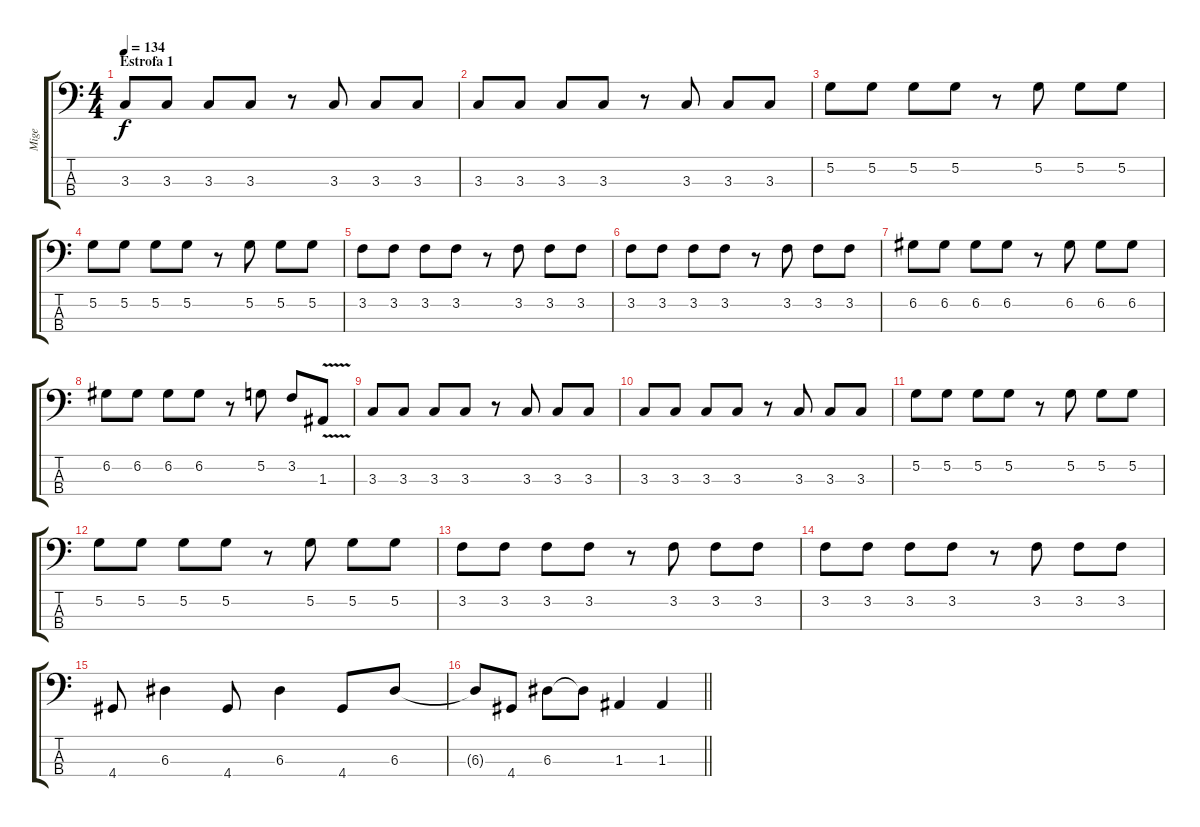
\track ("Mige" "Mige") {instrument electricbassfinger}
\staff {score tabs}
\tuning (G2 D2 A1 E1) {hide}
\ts (4 4)
\section ("" "Estrofa 1")
\tempo 134
\clef f4
\ks c
3.3.8{dy f} 3.3.8 3.3.8 3.3.8 r.8 3.3.8 3.3.8 3.3.8 |
3.3.8 3.3.8 3.3.8 3.3.8 r.8 3.3.8 3.3.8 3.3.8 |
5.2.8 5.2.8 5.2.8 5.2.8 r.8 5.2.8 5.2.8 5.2.8 |
5.2.8 5.2.8 5.2.8 5.2.8 r.8 5.2.8 5.2.8 5.2.8 |
3.2.8 3.2.8 3.2.8 3.2.8 r.8 3.2.8 3.2.8 3.2.8 |
3.2.8 3.2.8 3.2.8 3.2.8 r.8 3.2.8 3.2.8 3.2.8 |
6.2.8 6.2.8 6.2.8 6.2.8 r.8 6.2.8 6.2.8 6.2.8 |
6.2.8 6.2.8 6.2.8 6.2.8 r.8 5.2.8 3.2.8 1.3{v}.8 |
3.3.8 3.3.8 3.3.8 3.3.8 r.8 3.3.8 3.3.8 3.3.8 |
3.3.8 3.3.8 3.3.8 3.3.8 r.8 3.3.8 3.3.8 3.3.8 |
5.2.8 5.2.8 5.2.8 5.2.8 r.8 5.2.8 5.2.8 5.2.8 |
5.2.8 5.2.8 5.2.8 5.2.8 r.8 5.2.8 5.2.8 5.2.8 |
3.2.8 3.2.8 3.2.8 3.2.8 r.8 3.2.8 3.2.8 3.2.8 |
3.2.8 3.2.8 3.2.8 3.2.8 r.8 3.2.8 3.2.8 3.2.8 |
4.4.8 6.3.4 4.4.8 6.3.4 4.4.8 6.3.8 |
\barLineRight lightlight
6.3{t}.8 4.4.8 6.3.8 6.3{t}.8 1.3.4 1.3.4
